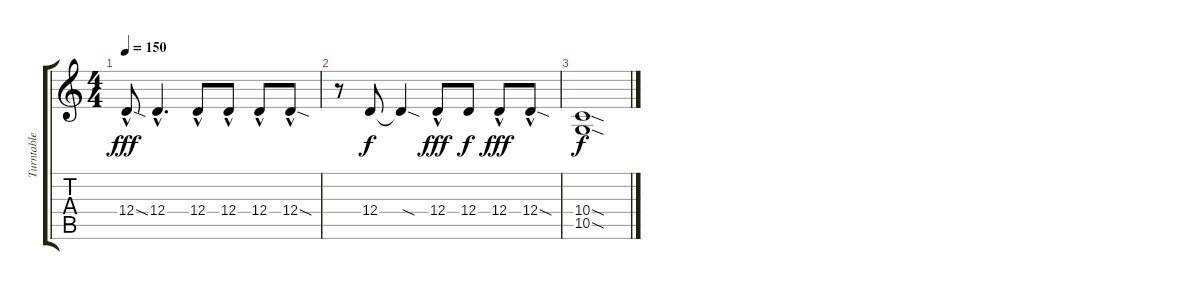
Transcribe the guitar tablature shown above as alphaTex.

\track ("Turntable (Mr. Hahn)" "Turntable ") {instrument reversecymbal}
\staff {score tabs}
\tuning (E4 B3 G3 D3 A2 E2) {hide}
\ts (4 4)
\tempo 150
\clef g2
\ks c
12.4{sod hac}.8{dy fff} 12.4{hac}.4{d} 12.4{hac}.8 12.4{hac}.8 12.4{hac}.8 12.4{sod hac}.8 |
r.8{volume 8 instrument reversecymbal} 12.4.8{dy f} 12.4{sod t}.4 12.4{hac}.8{dy fff} 12.4.8{dy f} 12.4{hac}.8{dy fff} 12.4{sod hac}.8 |
(10.4{sod} 10.5{sod}).1{dy f}
